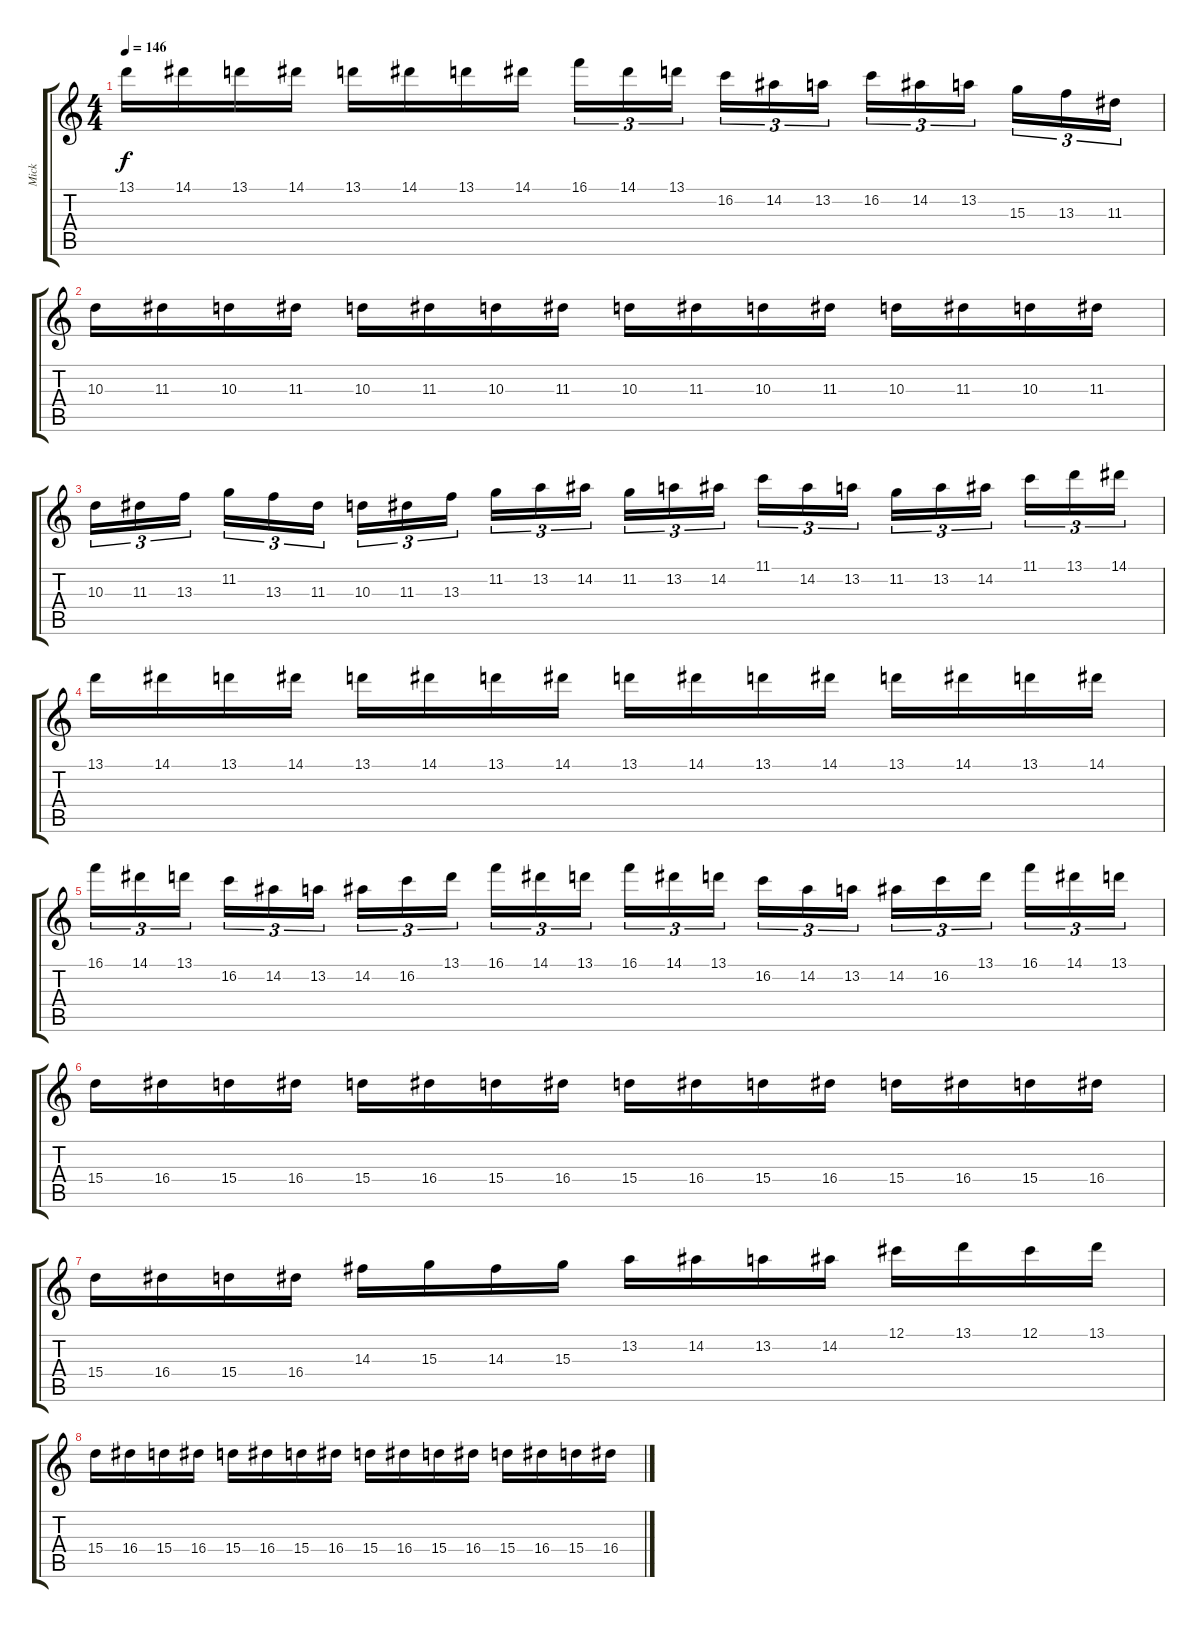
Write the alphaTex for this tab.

\track ("Mick" "Mick") {instrument distortionguitar}
\staff {score tabs}
\tuning (Db4 Ab3 E3 B2 Gb2 B1) {hide}
\ts (4 4)
\tempo 146
\clef g2
\ks c
13.1.16{dy f} 14.1.16 13.1.16 14.1.16 13.1.16 14.1.16 13.1.16 14.1.16 16.1.16{tu (3 2)} 14.1.16{tu (3 2)} 13.1.16{tu (3 2) beam splitsecondary} 16.2.16{tu (3 2)} 14.2.16{tu (3 2)} 13.2.16{tu (3 2)} 16.2.16{tu (3 2)} 14.2.16{tu (3 2)} 13.2.16{tu (3 2) beam splitsecondary} 15.3.16{tu (3 2)} 13.3.16{tu (3 2)} 11.3.16{tu (3 2)} |
10.3.16 11.3.16 10.3.16 11.3.16 10.3.16 11.3.16 10.3.16 11.3.16 10.3.16 11.3.16 10.3.16 11.3.16 10.3.16 11.3.16 10.3.16 11.3.16 |
10.3.16{tu (3 2)} 11.3.16{tu (3 2)} 13.3.16{tu (3 2) beam splitsecondary} 11.2.16{tu (3 2)} 13.3.16{tu (3 2)} 11.3.16{tu (3 2)} 10.3.16{tu (3 2)} 11.3.16{tu (3 2)} 13.3.16{tu (3 2) beam splitsecondary} 11.2.16{tu (3 2)} 13.2.16{tu (3 2)} 14.2.16{tu (3 2)} 11.2.16{tu (3 2)} 13.2.16{tu (3 2)} 14.2.16{tu (3 2) beam splitsecondary} 11.1.16{tu (3 2)} 14.2.16{tu (3 2)} 13.2.16{tu (3 2)} 11.2.16{tu (3 2)} 13.2.16{tu (3 2)} 14.2.16{tu (3 2) beam splitsecondary} 11.1.16{tu (3 2)} 13.1.16{tu (3 2)} 14.1.16{tu (3 2)} |
13.1.16 14.1.16 13.1.16 14.1.16 13.1.16 14.1.16 13.1.16 14.1.16 13.1.16 14.1.16 13.1.16 14.1.16 13.1.16 14.1.16 13.1.16 14.1.16 |
16.1.16{tu (3 2)} 14.1.16{tu (3 2)} 13.1.16{tu (3 2) beam splitsecondary} 16.2.16{tu (3 2)} 14.2.16{tu (3 2)} 13.2.16{tu (3 2)} 14.2.16{tu (3 2)} 16.2.16{tu (3 2)} 13.1.16{tu (3 2) beam splitsecondary} 16.1.16{tu (3 2)} 14.1.16{tu (3 2)} 13.1.16{tu (3 2)} 16.1.16{tu (3 2)} 14.1.16{tu (3 2)} 13.1.16{tu (3 2) beam splitsecondary} 16.2.16{tu (3 2)} 14.2.16{tu (3 2)} 13.2.16{tu (3 2)} 14.2.16{tu (3 2)} 16.2.16{tu (3 2)} 13.1.16{tu (3 2) beam splitsecondary} 16.1.16{tu (3 2)} 14.1.16{tu (3 2)} 13.1.16{tu (3 2)} |
15.4.16 16.4.16 15.4.16 16.4.16 15.4.16 16.4.16 15.4.16 16.4.16 15.4.16 16.4.16 15.4.16 16.4.16 15.4.16 16.4.16 15.4.16 16.4.16 |
15.4.16 16.4.16 15.4.16 16.4.16 14.3.16 15.3.16 14.3.16 15.3.16 13.2.16 14.2.16 13.2.16 14.2.16 12.1.16 13.1.16 12.1.16 13.1.16 |
15.4.16 16.4.16 15.4.16 16.4.16 15.4.16 16.4.16 15.4.16 16.4.16 15.4.16 16.4.16 15.4.16 16.4.16 15.4.16 16.4.16 15.4.16 16.4.16
